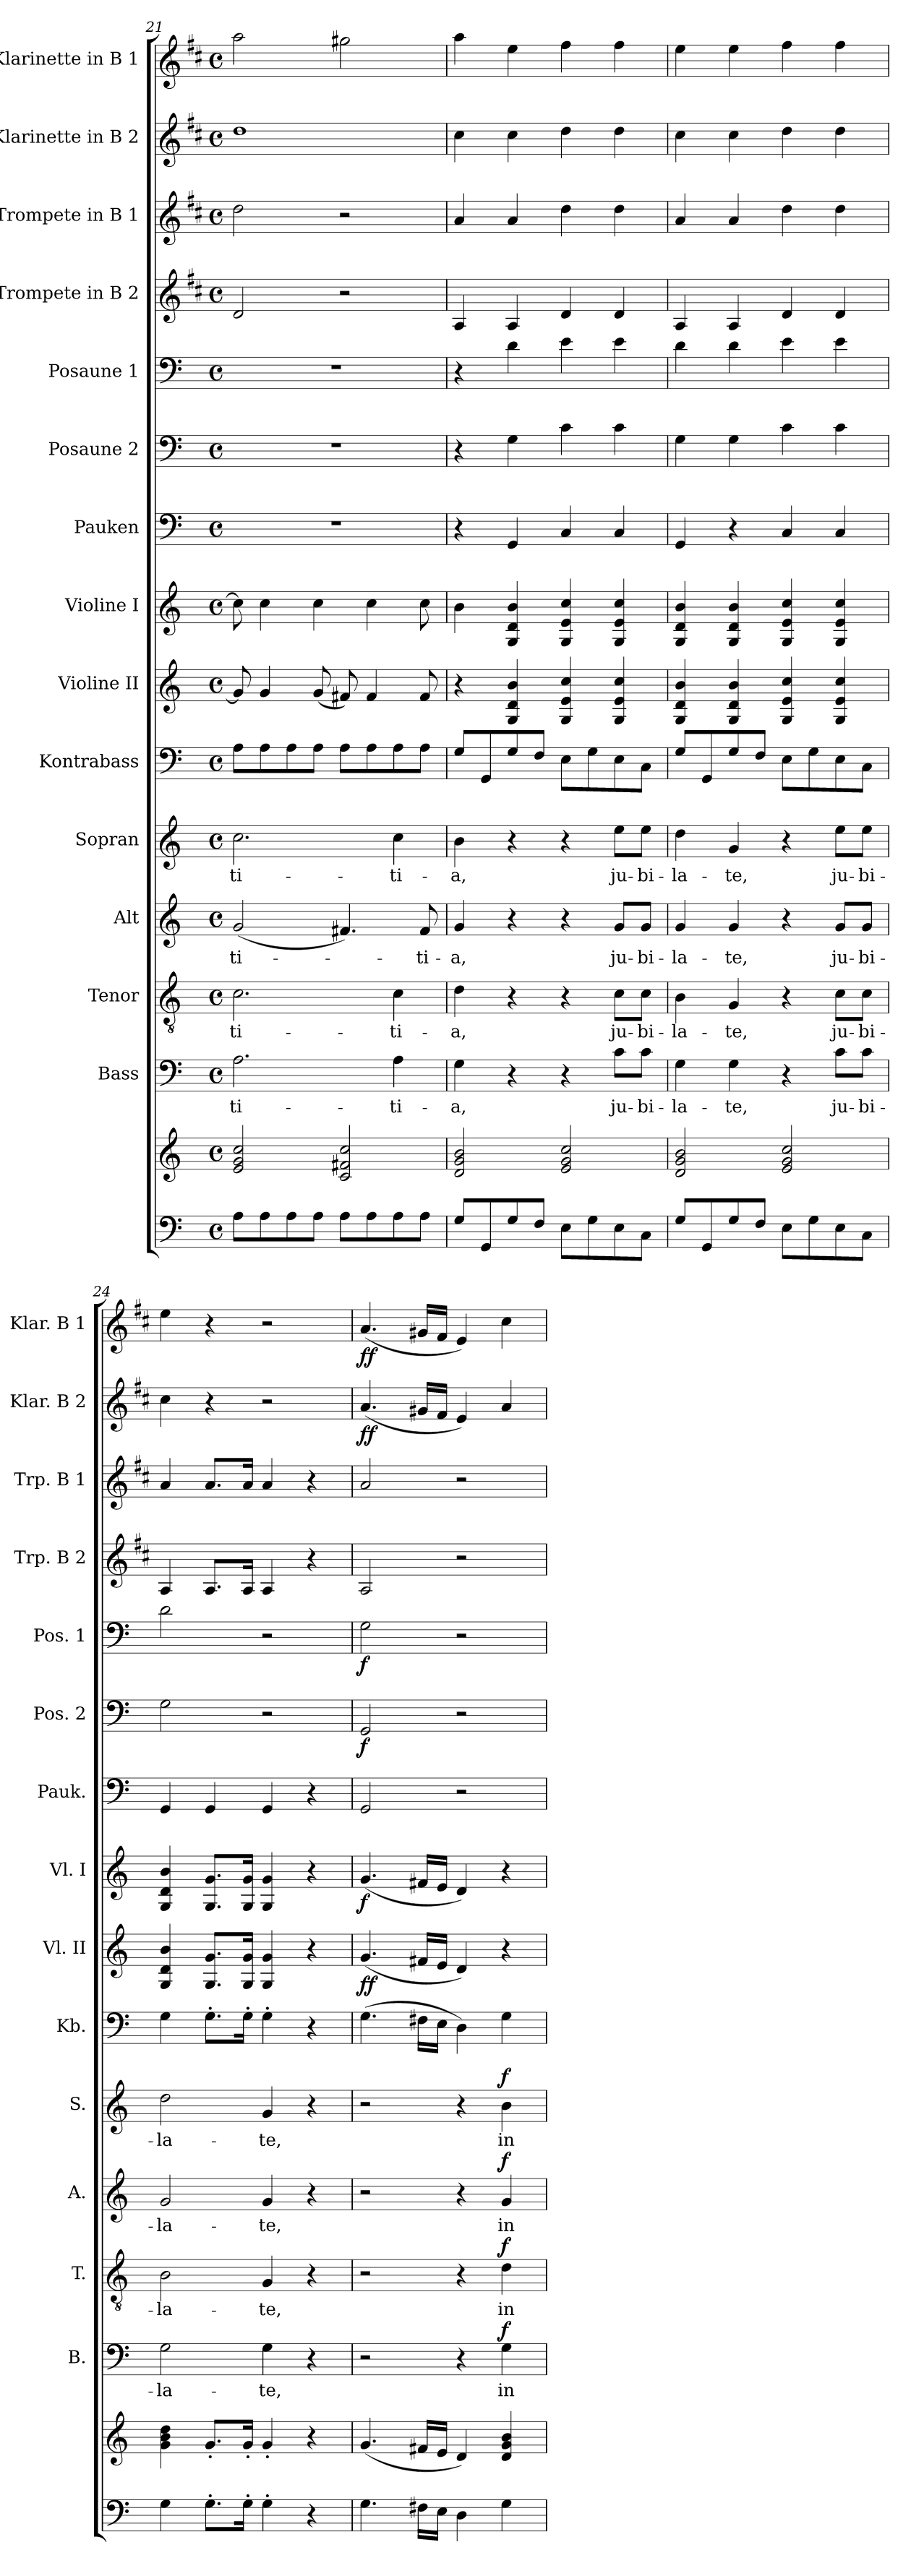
**kern	**kern	**kern	**text	**dynam	**kern	**text	**dynam	**kern	**text	**dynam	**kern	**text	**dynam	**kern	**kern	**dynam	**kern	**dynam	**kern	**kern	**dynam	**kern	**dynam	**kern	**kern	**kern	**dynam	**kern	**dynam
*part15	*part15	*part14	*part14	*part14	*part13	*part13	*part13	*part12	*part12	*part12	*part11	*part11	*part11	*part10	*part9	*part9	*part8	*part8	*part7	*part6	*part6	*part5	*part5	*part4	*part3	*part2	*part2	*part1	*part1
*staff16	*staff15	*staff14	*staff14	*staff14	*staff13	*staff13	*staff13	*staff12	*staff12	*staff12	*staff11	*staff11	*staff11	*staff10	*staff9	*staff9	*staff8	*staff8	*staff7	*staff6	*staff6	*staff5	*staff5	*staff4	*staff3	*staff2	*staff2	*staff1	*staff1
*	*	*I"Bass	*	*	*I"Tenor	*	*	*I"Alt	*	*	*I"Sopran	*	*	*I"Kontrabass	*I"Violine II	*	*I"Violine I	*	*I"Pauken	*I"Posaune 2	*	*I"Posaune 1	*	*I"Trompete in B 2	*I"Trompete in B 1	*I"Klarinette in B 2	*	*I"Klarinette in B 1	*
*	*	*I'B.	*	*	*I'T.	*	*	*I'A.	*	*	*I'S.	*	*	*I'Kb.	*I'Vl. II	*	*I'Vl. I	*	*I'Pauk.	*I'Pos. 2	*	*I'Pos. 1	*	*I'Trp. B 2	*I'Trp. B 1	*I'Klar. B 2	*	*I'Klar. B 1	*
*clefF4	*clefG2	*clefF4	*	*	*clefGv2	*	*	*clefG2	*	*	*clefG2	*	*	*clefF4	*clefG2	*	*clefG2	*	*clefF4	*clefF4	*	*clefF4	*	*clefG2	*clefG2	*clefG2	*	*clefG2	*
*	*	*	*	*	*	*	*	*	*	*	*	*	*	*ITrd7c12	*	*	*	*	*	*	*	*	*	*ITrd1c2	*ITrd1c2	*ITrd1c2	*	*ITrd1c2	*
*k[]	*k[]	*k[]	*	*	*k[]	*	*	*k[]	*	*	*k[]	*	*	*k[]	*k[]	*	*k[]	*	*k[]	*k[]	*	*k[]	*	*k[]	*k[]	*k[]	*	*k[]	*
*C:	*C:	*C:	*	*	*C:	*	*	*C:	*	*	*C:	*	*	*C:	*C:	*	*C:	*	*C:	*C:	*	*C:	*	*C:	*C:	*C:	*	*C:	*
*M4/4	*M4/4	*M4/4	*	*	*M4/4	*	*	*M4/4	*	*	*M4/4	*	*	*M4/4	*M4/4	*	*M4/4	*	*M4/4	*M4/4	*	*M4/4	*	*M4/4	*M4/4	*M4/4	*	*M4/4	*
*met(c)	*met(c)	*met(c)	*	*	*met(c)	*	*	*met(c)	*	*	*met(c)	*	*	*met(c)	*met(c)	*	*met(c)	*	*met(c)	*met(c)	*	*met(c)	*	*met(c)	*met(c)	*met(c)	*	*met(c)	*
=21	=21	=21	=21	=21	=21	=21	=21	=21	=21	=21	=21	=21	=21	=21	=21	=21	=21	=21	=21	=21	=21	=21	=21	=21	=21	=21	=21	=21	=21
!	!	!	!LO:LY:b	!	!	!LO:LY:b	!	!	!LO:LY:b	!	!	!LO:LY:b	!	!	!	!	!	!	!	!	!	!	!	!	!	!	!	!	!
8A\L	2e/ 2g/ 2cc/	2.A\	-ti-	.	2.c\	-ti-	.	(<2g/	-ti-	.	2.cc\	-ti-	.	8AA\L	8g/]	.	8cc\]	.	1r	1r	.	1r	.	2c/	2cc\	1cc	.	2gg\	.
8A\	.	.	.	.	.	.	.	.	.	.	.	.	.	8AA\	4g/	.	4cc\	.	.	.	.	.	.	.	.	.	.	.	.
8A\	.	.	.	.	.	.	.	.	.	.	.	.	.	8AA\	.	.	.	.	.	.	.	.	.	.	.	.	.	.	.
8A\J	.	.	.	.	.	.	.	.	.	.	.	.	.	8AA\J	(<8g/	.	4cc\	.	.	.	.	.	.	.	.	.	.	.	.
8A\L	2c/ 2f#X/ 2cc/	.	.	.	.	.	.	4.f#X/)	.	.	.	.	.	8AA\L	8f#X/)	.	.	.	.	.	.	.	.	2r	2r	.	.	2ff#X\	.
8A\	.	.	.	.	.	.	.	.	.	.	.	.	.	8AA\	4f#/	.	4cc\	.	.	.	.	.	.	.	.	.	.	.	.
!	!	!	!LO:LY:b	!	!	!LO:LY:b	!	!	!	!	!	!LO:LY:b	!	!	!	!	!	!	!	!	!	!	!	!	!	!	!	!	!
8A\	.	4A\	-ti-	.	4c\	-ti-	.	.	.	.	4cc\	-ti-	.	8AA\	.	.	.	.	.	.	.	.	.	.	.	.	.	.	.
!	!	!	!	!	!	!	!	!	!LO:LY:b	!	!	!	!	!	!	!	!	!	!	!	!	!	!	!	!	!	!	!	!
8A\J	.	.	.	.	.	.	.	8f#/	-ti-	.	.	.	.	8AA\J	8f#/	.	8cc\	.	.	.	.	.	.	.	.	.	.	.	.
!!LO:PB:g=z
=22	=22	=22	=22	=22	=22	=22	=22	=22	=22	=22	=22	=22	=22	=22	=22	=22	=22	=22	=22	=22	=22	=22	=22	=22	=22	=22	=22	=22	=22
!	!	!	!LO:LY:b	!	!	!LO:LY:b	!	!	!LO:LY:b	!	!	!LO:LY:b	!	!	!	!	!	!	!	!	!	!	!	!	!	!	!	!	!
8G/L	2d/ 2g/ 2b/	4G\	-a,	.	4d\	-a,	.	4g/	-a,	.	4b\	-a,	.	8GG/L	4r	.	4b\	.	4r	4r	.	4r	.	4G/	4g/	4b\	.	4gg\	.
8GG/	.	.	.	.	.	.	.	.	.	.	.	.	.	8GGG/	.	.	.	.	.	.	.	.	.	.	.	.	.	.	.
8G/	.	4r	.	.	4r	.	.	4r	.	.	4r	.	.	8GG/	4G/ 4d/ 4b/	.	4G/ 4d/ 4b/	.	4GG/	4G\	.	4d\	.	4G/	4g/	4b\	.	4dd\	.
8F/J	.	.	.	.	.	.	.	.	.	.	.	.	.	8FF/J	.	.	.	.	.	.	.	.	.	.	.	.	.	.	.
8E\L	2e/ 2g/ 2cc/	4r	.	.	4r	.	.	4r	.	.	4r	.	.	8EE\L	4G/ 4e/ 4cc/	.	4G/ 4e/ 4cc/	.	4C/	4c\	.	4e\	.	4c/	4cc\	4cc\	.	4ee\	.
8G\	.	.	.	.	.	.	.	.	.	.	.	.	.	8GG\	.	.	.	.	.	.	.	.	.	.	.	.	.	.	.
!	!	!	!LO:LY:b	!	!	!LO:LY:b	!	!	!LO:LY:b	!	!	!LO:LY:b	!	!	!	!	!	!	!	!	!	!	!	!	!	!	!	!	!
8E\	.	8c\L	ju-	.	8c\L	ju-	.	8g/L	ju-	.	8ee\L	ju-	.	8EE\	4G/ 4e/ 4cc/	.	4G/ 4e/ 4cc/	.	4C/	4c\	.	4e\	.	4c/	4cc\	4cc\	.	4ee\	.
!	!	!	!LO:LY:b	!	!	!LO:LY:b	!	!	!LO:LY:b	!	!	!LO:LY:b	!	!	!	!	!	!	!	!	!	!	!	!	!	!	!	!	!
8C\J	.	8c\J	-bi-	.	8c\J	-bi-	.	8g/J	-bi-	.	8ee\J	-bi-	.	8CC\J	.	.	.	.	.	.	.	.	.	.	.	.	.	.	.
=23	=23	=23	=23	=23	=23	=23	=23	=23	=23	=23	=23	=23	=23	=23	=23	=23	=23	=23	=23	=23	=23	=23	=23	=23	=23	=23	=23	=23	=23
!	!	!	!LO:LY:b	!	!	!LO:LY:b	!	!	!LO:LY:b	!	!	!LO:LY:b	!	!	!	!	!	!	!	!	!	!	!	!	!	!	!	!	!
8G/L	2d/ 2g/ 2b/	4G\	-la-	.	4B\	-la-	.	4g/	-la-	.	4dd\	-la-	.	8GG/L	4G/ 4d/ 4b/	.	4G/ 4d/ 4b/	.	4GG/	4G\	.	4d\	.	4G/	4g/	4b\	.	4dd\	.
8GG/	.	.	.	.	.	.	.	.	.	.	.	.	.	8GGG/	.	.	.	.	.	.	.	.	.	.	.	.	.	.	.
!	!	!	!LO:LY:b	!	!	!LO:LY:b	!	!	!LO:LY:b	!	!	!LO:LY:b	!	!	!	!	!	!	!	!	!	!	!	!	!	!	!	!	!
8G/	.	4G\	-te,	.	4G/	-te,	.	4g/	-te,	.	4g/	-te,	.	8GG/	4G/ 4d/ 4b/	.	4G/ 4d/ 4b/	.	4r	4G\	.	4d\	.	4G/	4g/	4b\	.	4dd\	.
8F/J	.	.	.	.	.	.	.	.	.	.	.	.	.	8FF/J	.	.	.	.	.	.	.	.	.	.	.	.	.	.	.
8E\L	2e/ 2g/ 2cc/	4r	.	.	4r	.	.	4r	.	.	4r	.	.	8EE\L	4G/ 4e/ 4cc/	.	4G/ 4e/ 4cc/	.	4C/	4c\	.	4e\	.	4c/	4cc\	4cc\	.	4ee\	.
8G\	.	.	.	.	.	.	.	.	.	.	.	.	.	8GG\	.	.	.	.	.	.	.	.	.	.	.	.	.	.	.
!	!	!	!LO:LY:b	!	!	!LO:LY:b	!	!	!LO:LY:b	!	!	!LO:LY:b	!	!	!	!	!	!	!	!	!	!	!	!	!	!	!	!	!
8E\	.	8c\L	ju-	.	8c\L	ju-	.	8g/L	ju-	.	8ee\L	ju-	.	8EE\	4G/ 4e/ 4cc/	.	4G/ 4e/ 4cc/	.	4C/	4c\	.	4e\	.	4c/	4cc\	4cc\	.	4ee\	.
!	!	!	!LO:LY:b	!	!	!LO:LY:b	!	!	!LO:LY:b	!	!	!LO:LY:b	!	!	!	!	!	!	!	!	!	!	!	!	!	!	!	!	!
8C\J	.	8c\J	-bi-	.	8c\J	-bi-	.	8g/J	-bi-	.	8ee\J	-bi-	.	8CC\J	.	.	.	.	.	.	.	.	.	.	.	.	.	.	.
=24	=24	=24	=24	=24	=24	=24	=24	=24	=24	=24	=24	=24	=24	=24	=24	=24	=24	=24	=24	=24	=24	=24	=24	=24	=24	=24	=24	=24	=24
!	!	!	!LO:LY:b	!	!	!LO:LY:b	!	!	!LO:LY:b	!	!	!LO:LY:b	!	!	!	!	!	!	!	!	!	!	!	!	!	!	!	!	!
4G\	4g\ 4b\ 4dd\	2G\	-la-	.	2B\	-la-	.	2g/	-la-	.	2dd\	-la-	.	4GG\	4G/ 4d/ 4b/	.	4G/ 4d/ 4b/	.	4GG/	2G\	.	2d\	.	4G/	4g/	4b\	.	4dd\	.
8.G'>\L	8.g'</L	.	.	.	.	.	.	.	.	.	.	.	.	8.GG'>\L	8.G/ 8.g/L	.	8.G/ 8.g/L	.	4GG/	.	.	.	.	8.G/L	8.g/L	4r	.	4r	.
16G'>\Jk	16g'</Jk	.	.	.	.	.	.	.	.	.	.	.	.	16GG'>\Jk	16G/ 16g/Jk	.	16G/ 16g/Jk	.	.	.	.	.	.	16G/Jk	16g/Jk	.	.	.	.
!	!	!	!LO:LY:b	!	!	!LO:LY:b	!	!	!LO:LY:b	!	!	!LO:LY:b	!	!	!	!	!	!	!	!	!	!	!	!	!	!	!	!	!
4G'>\	4g'</	4G\	-te,	.	4G/	-te,	.	4g/	-te,	.	4g/	-te,	.	4GG'>\	4G/ 4g/	.	4G/ 4g/	.	4GG/	2r	.	2r	.	4G/	4g/	2r	.	2r	.
4r	4r	4r	.	.	4r	.	.	4r	.	.	4r	.	.	4r	4r	.	4r	.	4r	.	.	.	.	4r	4r	.	.	.	.
=25	=25	=25	=25	=25	=25	=25	=25	=25	=25	=25	=25	=25	=25	=25	=25	=25	=25	=25	=25	=25	=25	=25	=25	=25	=25	=25	=25	=25	=25
!	!	!	!	!	!	!	!	!	!	!	!	!	!	!	!	!LO:DY:b	!	!LO:DY:b	!	!	!LO:DY:b	!	!LO:DY:b	!	!	!	!LO:DY:b	!	!LO:DY:b
4.G\	(<4.g/	2r	.	.	2r	.	.	2r	.	.	2r	.	.	(>4.GG\	(<4.g/	ff	(<4.g/	f	2GG/	2GG/	f	2G\	f	2G/	2g/	(<4.g/	ff	(<4.g/	ff
16F#X\LL	16f#X/LL	.	.	.	.	.	.	.	.	.	.	.	.	16FF#X\LL	16f#X/LL	.	16f#X/LL	.	.	.	.	.	.	.	.	16f#X/LL	.	16f#X/LL	.
16E\JJ	16e/JJ	.	.	.	.	.	.	.	.	.	.	.	.	16EE\JJ	16e/JJ	.	16e/JJ	.	.	.	.	.	.	.	.	16e/JJ	.	16e/JJ	.
4D\	4d/)	4r	.	.	4r	.	.	4r	.	.	4r	.	.	4DD\)	4d/)	.	4d/)	.	2r	2r	.	2r	.	2r	2r	4d/)	.	4d/)	.
!	!	!	!LO:LY:b	!LO:DY:a	!	!LO:LY:b	!LO:DY:a	!	!LO:LY:b	!LO:DY:a	!	!LO:LY:b	!LO:DY:a	!	!	!	!	!	!	!	!	!	!	!	!	!	!	!	!
4G\	4d/ 4g/ 4b/	4G\	in-	f	4d\	in-	f	4g/	in-	f	4b\	in-	f	4GG\	4r	.	4r	.	.	.	.	.	.	.	.	4g/	.	4b\	.
=	=	=	=	=	=	=	=	=	=	=	=	=	=	=	=	=	=	=	=	=	=	=	=	=	=	=	=	=	=
*-	*-	*-	*-	*-	*-	*-	*-	*-	*-	*-	*-	*-	*-	*-	*-	*-	*-	*-	*-	*-	*-	*-	*-	*-	*-	*-	*-	*-	*-
